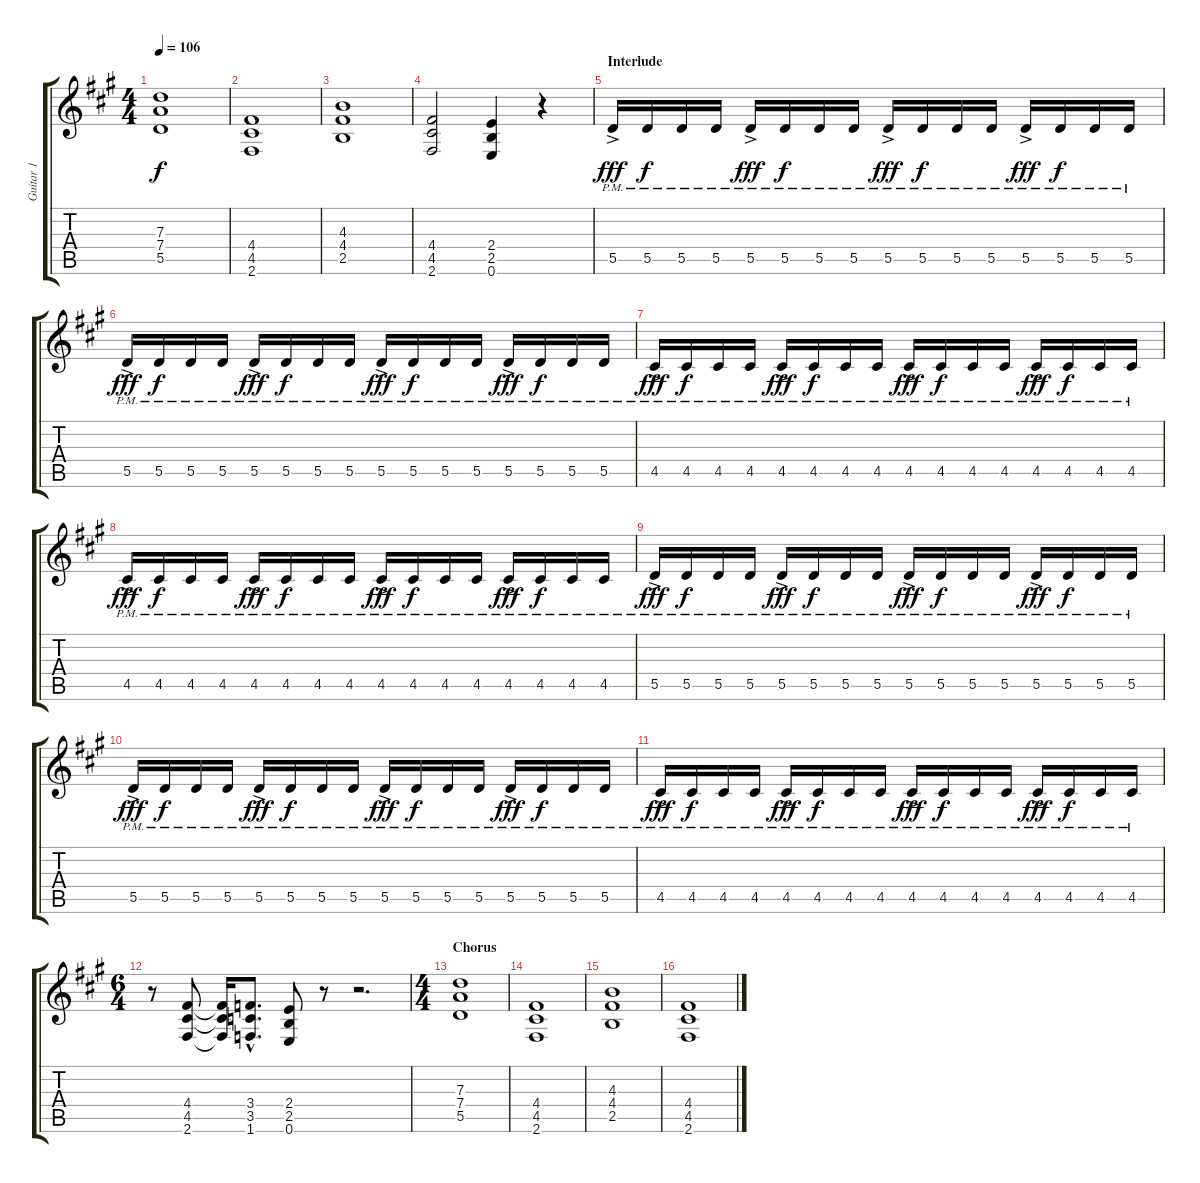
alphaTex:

\track ("Guitar 1" "Guitar 1") {instrument distortionguitar}
\staff {score tabs}
\tuning (E4 B3 G3 D3 A2 E2) {hide}
\ts (4 4)
\tempo 106
\clef g2
\ks a
(7.3 7.4 5.5).1{dy f} |
(4.4 4.5 2.6).1 |
(4.3 4.4 2.5).1 |
(4.4 4.5 2.6).2 (2.4 2.5 0.6).4 r.4 |
\section ("" "Interlude")
5.5{ac pm}.16{dy fff instrument electricguitarmuted} 5.5{pm}.16{dy f} 5.5{pm}.16 5.5{pm}.16 5.5{ac pm}.16{dy fff} 5.5{pm}.16{dy f} 5.5{pm}.16 5.5{pm}.16 5.5{ac pm}.16{dy fff} 5.5{pm}.16{dy f} 5.5{pm}.16 5.5{pm}.16 5.5{ac pm}.16{dy fff} 5.5{pm}.16{dy f} 5.5{pm}.16 5.5{pm}.16 |
5.5{ac pm}.16{dy fff instrument electricguitarmuted} 5.5{pm}.16{dy f} 5.5{pm}.16 5.5{pm}.16 5.5{ac pm}.16{dy fff} 5.5{pm}.16{dy f} 5.5{pm}.16 5.5{pm}.16 5.5{ac pm}.16{dy fff} 5.5{pm}.16{dy f} 5.5{pm}.16 5.5{pm}.16 5.5{ac pm}.16{dy fff} 5.5{pm}.16{dy f} 5.5{pm}.16 5.5{pm}.16 |
4.5{ac pm}.16{dy fff instrument electricguitarmuted} 4.5{pm}.16{dy f} 4.5{pm}.16 4.5{pm}.16 4.5{ac pm}.16{dy fff} 4.5{pm}.16{dy f} 4.5{pm}.16 4.5{pm}.16 4.5{ac pm}.16{dy fff} 4.5{pm}.16{dy f} 4.5{pm}.16 4.5{pm}.16 4.5{ac pm}.16{dy fff} 4.5{pm}.16{dy f} 4.5{pm}.16 4.5{pm}.16 |
4.5{ac pm}.16{dy fff instrument electricguitarmuted} 4.5{pm}.16{dy f} 4.5{pm}.16 4.5{pm}.16 4.5{ac pm}.16{dy fff} 4.5{pm}.16{dy f} 4.5{pm}.16 4.5{pm}.16 4.5{ac pm}.16{dy fff} 4.5{pm}.16{dy f} 4.5{pm}.16 4.5{pm}.16 4.5{ac pm}.16{dy fff} 4.5{pm}.16{dy f} 4.5{pm}.16 4.5{pm}.16 |
5.5{ac pm}.16{dy fff instrument electricguitarmuted} 5.5{pm}.16{dy f} 5.5{pm}.16 5.5{pm}.16 5.5{ac pm}.16{dy fff} 5.5{pm}.16{dy f} 5.5{pm}.16 5.5{pm}.16 5.5{ac pm}.16{dy fff} 5.5{pm}.16{dy f} 5.5{pm}.16 5.5{pm}.16 5.5{ac pm}.16{dy fff} 5.5{pm}.16{dy f} 5.5{pm}.16 5.5{pm}.16 |
5.5{ac pm}.16{dy fff instrument electricguitarmuted} 5.5{pm}.16{dy f} 5.5{pm}.16 5.5{pm}.16 5.5{ac pm}.16{dy fff} 5.5{pm}.16{dy f} 5.5{pm}.16 5.5{pm}.16 5.5{ac pm}.16{dy fff} 5.5{pm}.16{dy f} 5.5{pm}.16 5.5{pm}.16 5.5{ac pm}.16{dy fff} 5.5{pm}.16{dy f} 5.5{pm}.16 5.5{pm}.16 |
4.5{ac pm}.16{dy fff instrument electricguitarmuted} 4.5{pm}.16{dy f} 4.5{pm}.16 4.5{pm}.16 4.5{ac pm}.16{dy fff} 4.5{pm}.16{dy f} 4.5{pm}.16 4.5{pm}.16 4.5{ac pm}.16{dy fff} 4.5{pm}.16{dy f} 4.5{pm}.16 4.5{pm}.16 4.5{ac pm}.16{dy fff} 4.5{pm}.16{dy f} 4.5{pm}.16 4.5{pm}.16 |
\ts (6 4)
r.8{instrument distortionguitar} (4.4 4.5 2.6).8 (4.4{t} 4.5{t} 2.6{t}).16 (3.4{hac} 3.5{hac} 1.6{hac}).8{d} (2.4 2.5 0.6).8 r.8 r.2{d} |
\ts (4 4)
\section ("" "Chorus")
(7.3 7.4 5.5).1 |
(4.4 4.5 2.6).1 |
(4.3 4.4 2.5).1 |
(4.4 4.5 2.6).1
